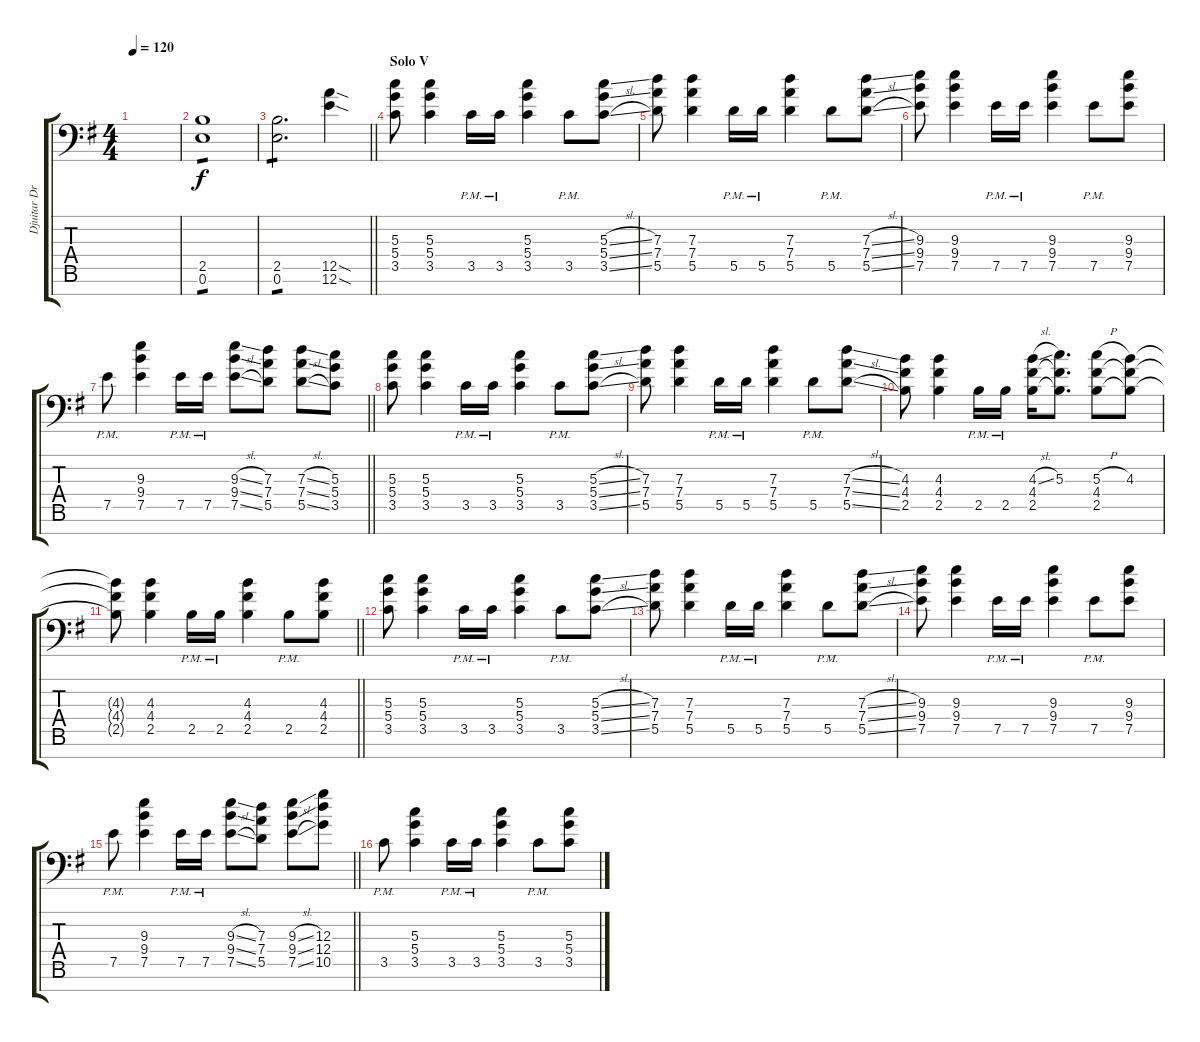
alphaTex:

\track ("Djuitar Dropped A" "Djuitar Dr") {instrument distortionguitar}
\staff {score tabs}
\tuning (E4 B3 G3 D3 A2 E2 A1) {hide}
\ts (4 4)
\tempo 120
\clef f4
\ks eminor
|
(2.5 0.6).1{tp 1 volume 16} |
\barLineRight lightlight
(2.5 0.6).2{d tp 1} (12.5{sod} 12.6{sod}).4 |
\section ("" "Solo V")
(5.3 5.4 3.5).8 (5.3 5.4 3.5).4 3.5{pm}.16 3.5{pm}.16 (5.3 5.4 3.5).4 3.5{pm}.8 (5.3{sl} 5.4{sl} 3.5{sl}).8 |
(7.3 7.4 5.5).8 (7.3 7.4 5.5).4 5.5{pm}.16 5.5{pm}.16 (7.3 7.4 5.5).4 5.5{pm}.8 (7.3{sl} 7.4{sl} 5.5{sl}).8 |
(9.3 9.4 7.5).8 (9.3 9.4 7.5).4 7.5{pm}.16 7.5{pm}.16 (9.3 9.4 7.5).4 7.5{pm}.8 (9.3 9.4 7.5).8 |
\barLineRight lightlight
7.5{pm}.8 (9.3 9.4 7.5).4 7.5{pm}.16 7.5{pm}.16 (9.3{sl} 9.4{sl} 7.5{sl}).8 (7.3 7.4 5.5).8 (7.3{sl} 7.4{sl} 5.5{sl}).8 (5.3 5.4 3.5).8 |
(5.3 5.4 3.5).8 (5.3 5.4 3.5).4 3.5{pm}.16 3.5{pm}.16 (5.3 5.4 3.5).4 3.5{pm}.8 (5.3{sl} 5.4{sl} 3.5{sl}).8 |
(7.3 7.4 5.5).8 (7.3 7.4 5.5).4 5.5{pm}.16 5.5{pm}.16 (7.3 7.4 5.5).4 5.5{pm}.8 (7.3{sl} 7.4{sl} 5.5{sl}).8 |
(4.3 4.4 2.5).8 (4.3 4.4 2.5).4 2.5{pm}.16 2.5{pm}.16 (4.3{sl} 4.4 2.5).16 (5.3 4.4{t} 2.5{t}).8{d} (5.3{h} 4.4 2.5).8 (4.3 4.4{t} 2.5{t}).8 |
\barLineRight lightlight
(4.3{t} 4.4{t} 2.5{t}).8 (4.3 4.4 2.5).4 2.5{pm}.16 2.5{pm}.16 (4.3 4.4 2.5).4 2.5{pm}.8 (4.3 4.4 2.5).8 |
(5.3 5.4 3.5).8 (5.3 5.4 3.5).4 3.5{pm}.16 3.5{pm}.16 (5.3 5.4 3.5).4 3.5{pm}.8 (5.3{sl} 5.4{sl} 3.5{sl}).8 |
(7.3 7.4 5.5).8 (7.3 7.4 5.5).4 5.5{pm}.16 5.5{pm}.16 (7.3 7.4 5.5).4 5.5{pm}.8 (7.3{sl} 7.4{sl} 5.5{sl}).8 |
(9.3 9.4 7.5).8 (9.3 9.4 7.5).4 7.5{pm}.16 7.5{pm}.16 (9.3 9.4 7.5).4 7.5{pm}.8 (9.3 9.4 7.5).8 |
\barLineRight lightlight
7.5{pm}.8 (9.3 9.4 7.5).4 7.5{pm}.16 7.5{pm}.16 (9.3{sl} 9.4{sl} 7.5{sl}).8 (7.3 7.4 5.5).8 (9.3{sl} 9.4{sl} 7.5{sl}).8 (12.3 12.4 10.5).8 |
3.5{pm}.8 (5.3 5.4 3.5).4 3.5{pm}.16 3.5{pm}.16 (5.3 5.4 3.5).4 3.5{pm}.8 (5.3{sl} 5.4{sl} 3.5{sl}).8
